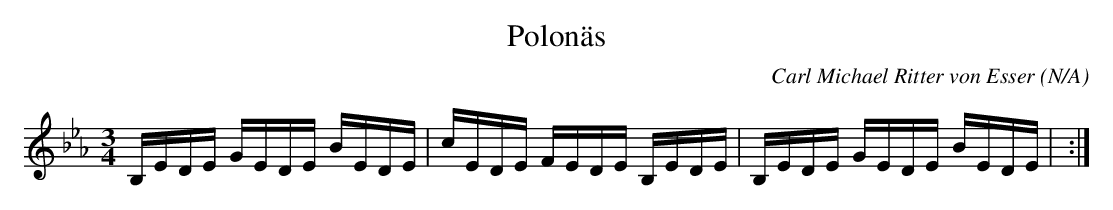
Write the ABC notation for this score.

X:1
T:Polonäs
C:Carl Michael Ritter von Esser
O:N/A
M:3/4
L:1/16
K:Eb
 B,EDE GEDE BEDE |cEDE FEDE B,EDE | B,EDE GEDE BEDE | :|
